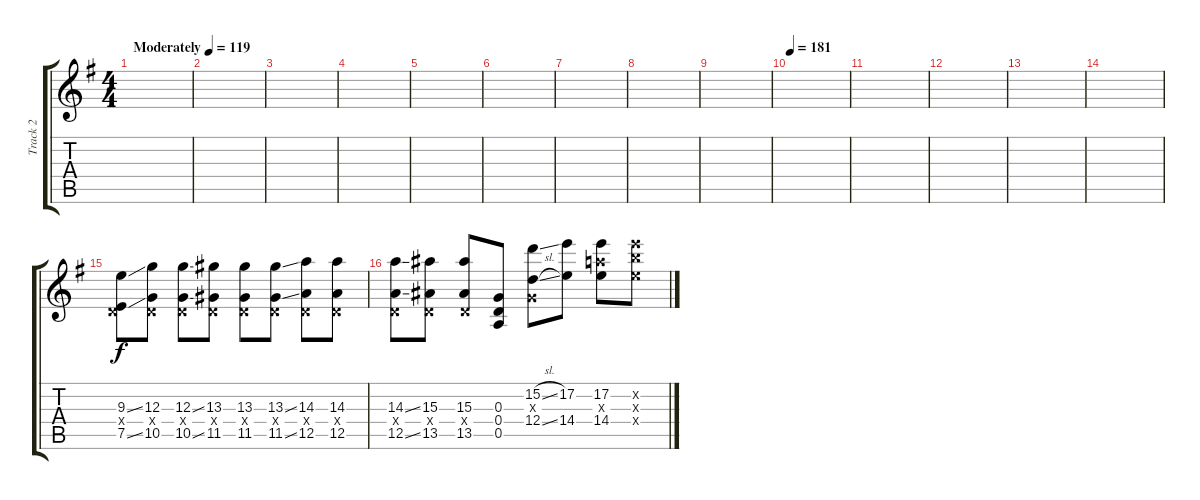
\track ("Track 2" "Track 2") {instrument distortionguitar}
\staff {score tabs}
\tuning (E4 B3 G3 D3 A2 E2) {hide}
\ts (4 4)
\tempo (119 "Moderately")
\clef g2
\ks g
|
|
|
|
|
|
|
|
|
\tempo 181
|
|
|
|
|
(9.3{ss} 0.4{x} 7.5{ss}).8 (12.3 0.4{x} 10.5).8 (12.3{ss} 0.4{x} 10.5{ss}).8 (13.3 0.4{x} 11.5).8 (13.3 0.4{x} 11.5).8 (13.3{ss} 0.4{x} 11.5{ss}).8 (14.3 0.4{x} 12.5).8 (14.3 0.4{x} 12.5).8 |
(14.3{ss} 0.4{x} 12.5{ss}).8 (15.3 0.4{x} 13.5).8 (15.3 0.4{x} 13.5).8 (0.3 0.4 0.5).8 (15.2{sl} 0.3{x} 12.4{sl}).8 (17.2 14.4).8 (17.2 14.3{x} 14.4).8 (17.2{x} 16.3{x} 14.4{x}).8
